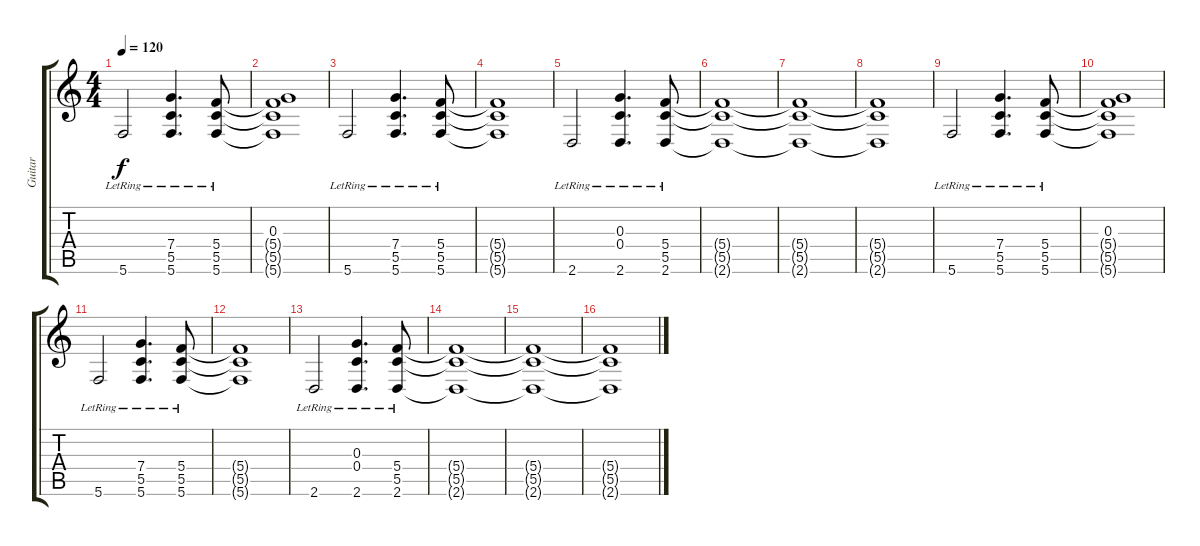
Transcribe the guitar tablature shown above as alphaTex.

\track ("Guitar" "Guitar") {instrument acousticguitarsteel}
\staff {score tabs}
\tuning (E4 C4 G3 C3 G2 C2) {hide}
\ts (4 4)
\tempo 120
\clef g2
\ks c
5.6{lr}.2{dy f} (7.4{lr} 5.5{lr} 5.6{lr}).4{d} (5.4{lr} 5.5{lr} 5.6{lr}).8 |
(0.3 5.4{t} 5.5{t} 5.6{t}).1 |
5.6{lr}.2 (7.4{lr} 5.5{lr} 5.6{lr}).4{d} (5.4{lr} 5.5{lr} 5.6{lr}).8 |
(5.4{t} 5.5{t} 5.6{t}).1 |
2.6{lr}.2 (0.3{lr} 0.4{lr} 2.6{lr}).4{d} (5.4{lr} 5.5{lr} 2.6{lr}).8 |
(5.4{t} 5.5{t} 2.6{t}).1 |
(5.4{t} 5.5{t} 2.6{t}).1 |
(5.4{t} 5.5{t} 2.6{t}).1 |
5.6{lr}.2 (7.4{lr} 5.5{lr} 5.6{lr}).4{d} (5.4{lr} 5.5{lr} 5.6{lr}).8 |
(0.3 5.4{t} 5.5{t} 5.6{t}).1 |
5.6{lr}.2 (7.4{lr} 5.5{lr} 5.6{lr}).4{d} (5.4{lr} 5.5{lr} 5.6{lr}).8 |
(5.4{t} 5.5{t} 5.6{t}).1 |
2.6{lr}.2 (0.3{lr} 0.4{lr} 2.6{lr}).4{d} (5.4{lr} 5.5{lr} 2.6{lr}).8 |
(5.4{t} 5.5{t} 2.6{t}).1 |
(5.4{t} 5.5{t} 2.6{t}).1 |
(5.4{t} 5.5{t} 2.6{t}).1
